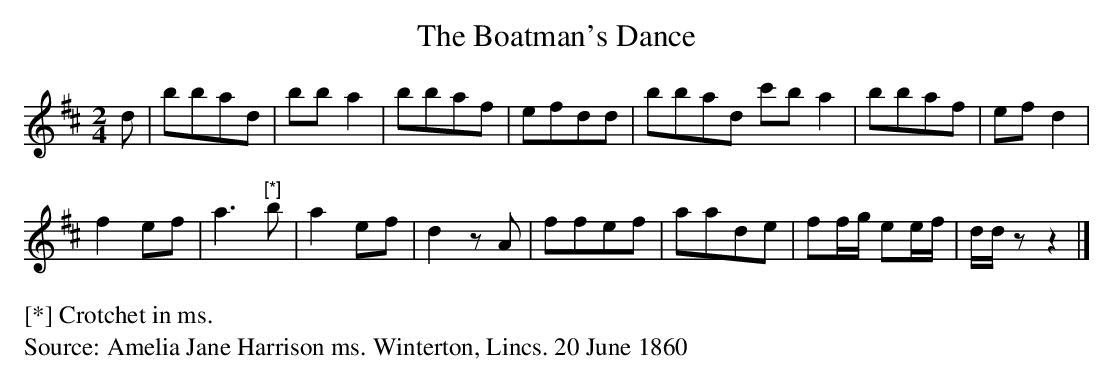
X:1
T:The Boatman's Dance
M:2/4
L:1/8
K:D
d|bbad|bba2|bbaf|efdd|bbad c'ba2|bbaf|efd2|
f2ef|a3"^[*]"b|a2ef|d2zA|ffef|aade|ff/g/ ee/f/|d/d/zz2|]
